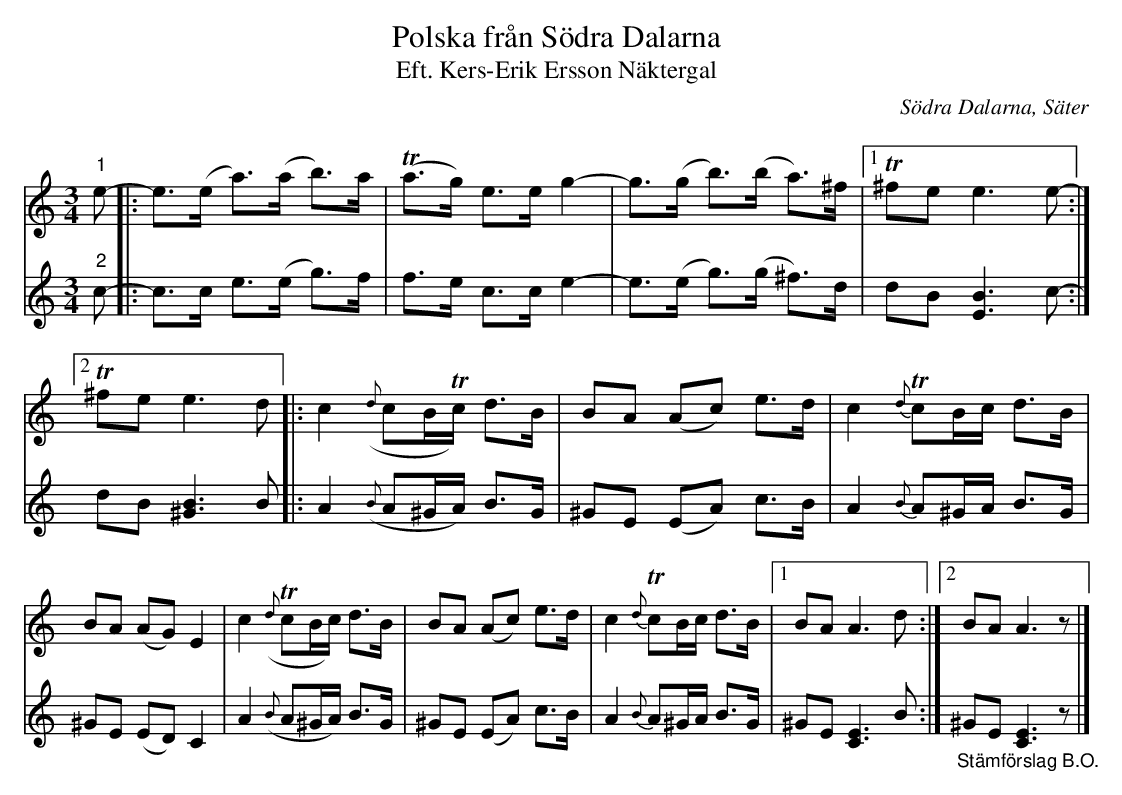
X:1
T:Polska från Södra Dalarna
T:Eft. Kers-Erik Ersson Näktergal
O:Södra Dalarna, Säter
Q:90
L:1/8
M:3/4
V:1
K:Am
"^1" e- |: e>(e a>)(a b>)a |T (a>g) e>e g2- | g>(g b>)(b a>)^f |1T ^fe e3 e- :|2
T ^fe e3 d |: c2({d}  cB/Tc/) d>B | BA (Ac) e>d | c2{d}T cB/c/ d>B | BA (AG) E2 |
c2({d}T cB/c/) d>B | BA (Ac) e>d | c2{d}T cB/c/ d>B |1 BA A3 d :|2 BA A3 z |]
V:2
"^2" c- |: c>c e>(e g>)f | f>e c>c e2- | e>(e g>)(g ^f>)d |1 dB [EB]3 c- :|2 dB [^GB]3 B |:
A2({B} A^G/A/) B>G | ^GE (EA) c>B | A2{B} A^G/A/ B>G | ^GE (ED) C2 | A2({B} A^G/A/) B>G |
^GE (EA) c>B | A2{B} A^G/A/ B>G |1 ^GE [CE]3 B :|2"_Stämförslag B.O." ^GE [CE]3 z |]
